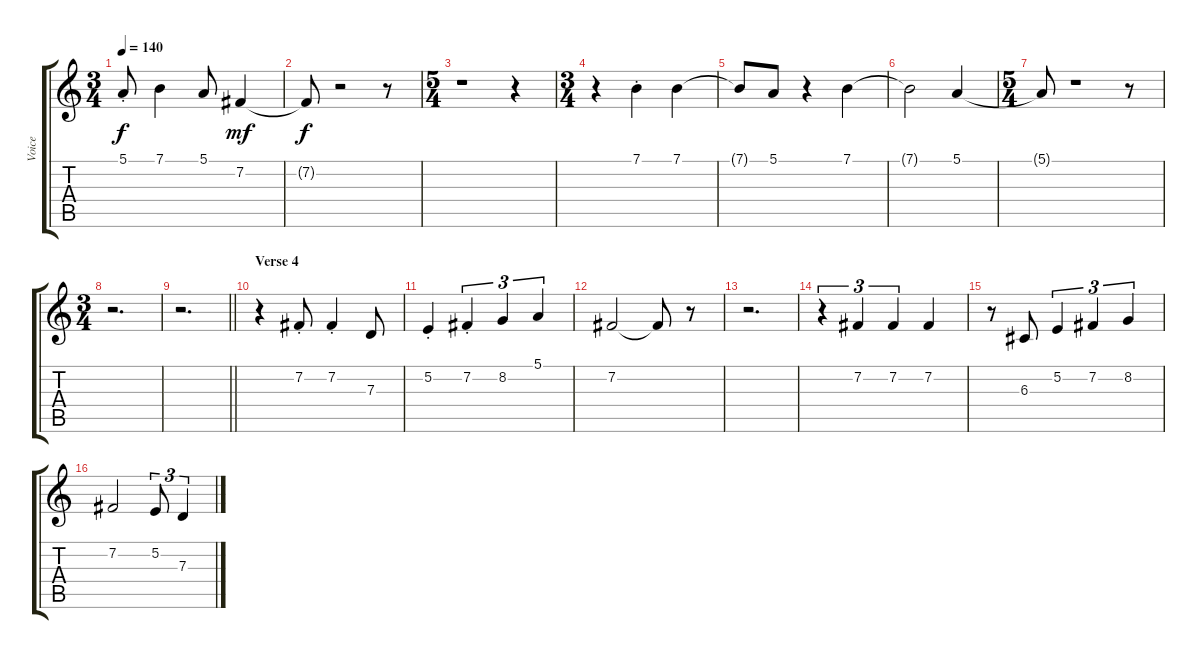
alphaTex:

\track ("Voice" "Voice") {instrument tenorsax}
\staff {score tabs}
\tuning (E4 B3 G3 D3 A2 E2) {hide}
\ts (3 4)
\tempo 140
\clef g2
\ks c
5.1{st}.8{dy f} 7.1.4 5.1.8 7.2.4{dy mf} |
7.2{t}.8{dy f} r.2 r.8 |
\ts (5 4)
r.1 r.4 |
\ts (3 4)
r.4 7.1{st}.4 7.1.4 |
7.1{t}.8 5.1.8 r.4 7.1.4 |
7.1{t}.2 5.1.4 |
\ts (5 4)
5.1{t}.8 r.1 r.8 |
\ts (3 4)
r.2{d} |
\barLineRight lightlight
r.2{d} |
\section ("" "Verse 4")
r.4 7.2{st}.8 7.2{st}.4 7.3.8 |
5.2{st}.4 7.2{st}.4{tu (3 2)} 8.2.4{tu (3 2)} 5.1.4{tu (3 2)} |
7.2.2 7.2{t}.8 r.8 |
r.2{d} |
r.4{tu (3 2)} 7.2.4{tu (3 2)} 7.2.4{tu (3 2)} 7.2.4 |
r.8 6.3.8 5.2.4{tu (3 2)} 7.2.4{tu (3 2)} 8.2.4{tu (3 2)} |
7.2.2 5.2.8{tu (3 2)} 7.3.4{tu (3 2)}
